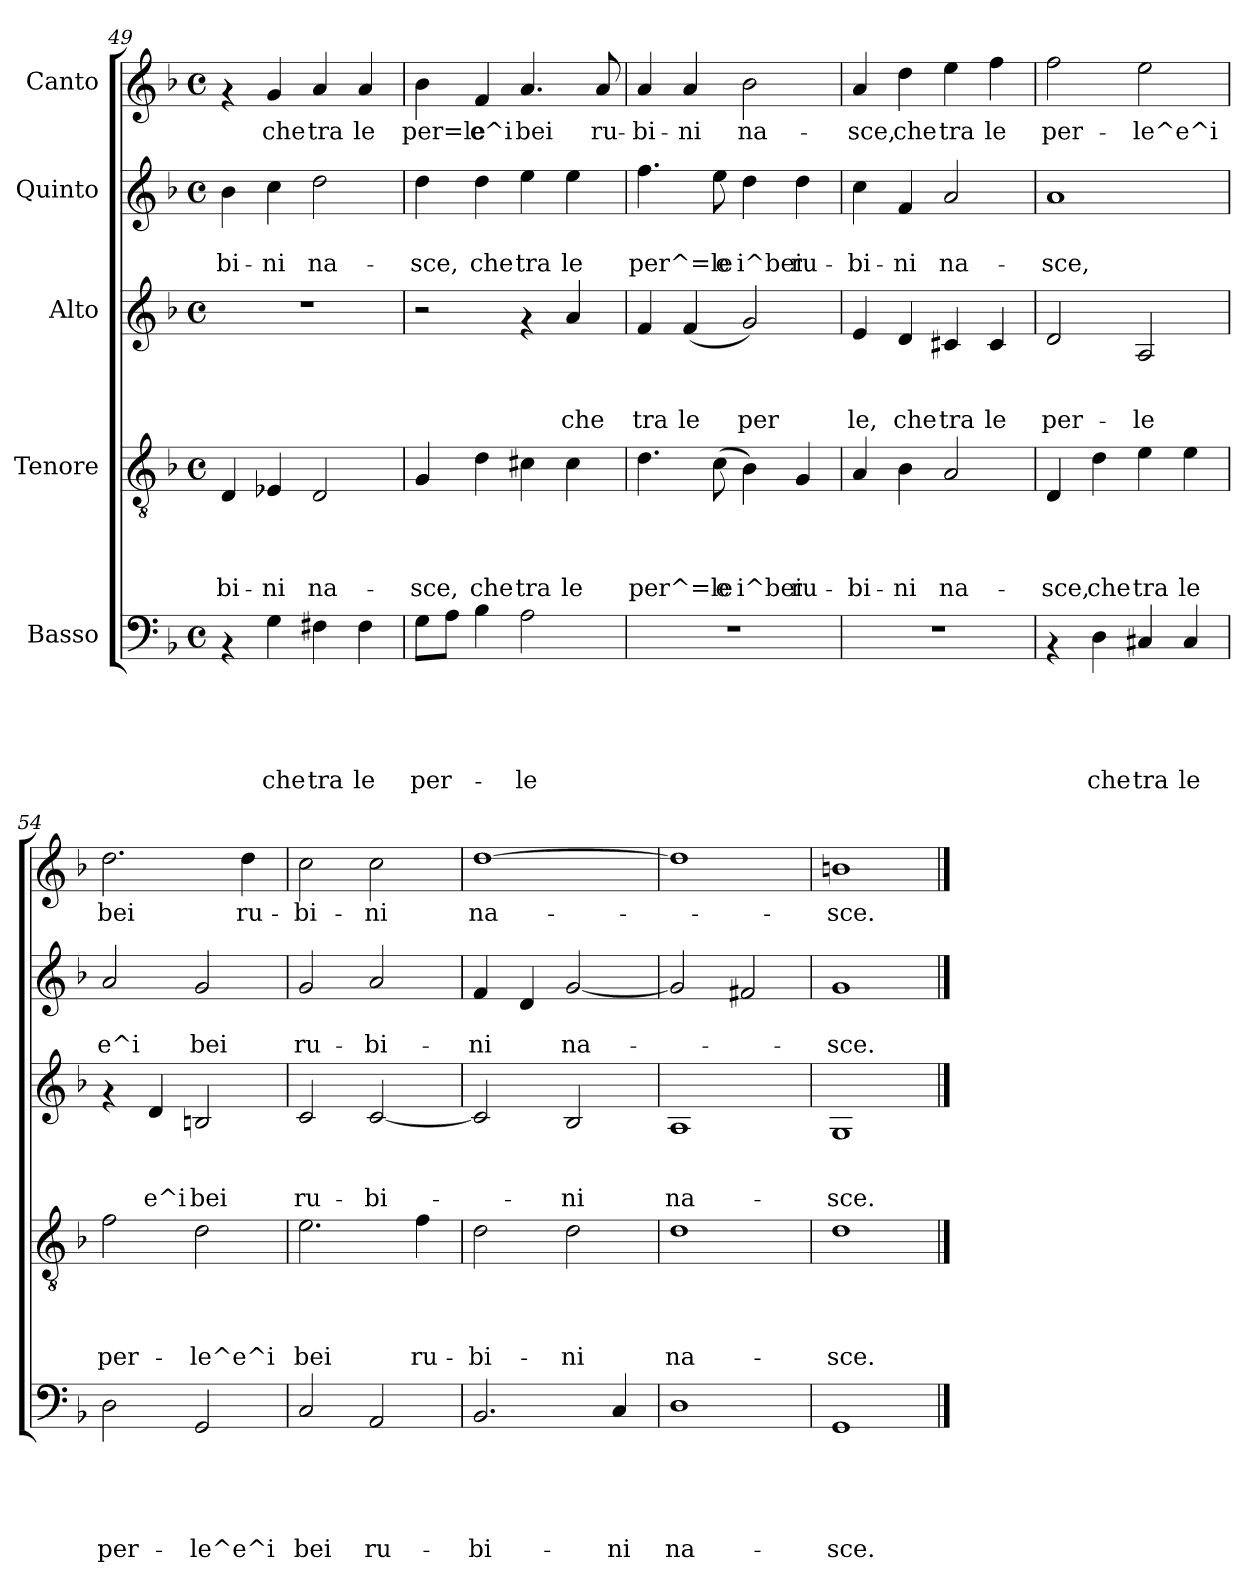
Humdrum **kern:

**kern	**text	**text	**text	**text	**text	**kern	**text	**text	**text	**text	**kern	**text	**text	**text	**kern	**text	**text	**kern	**text
*part5	*part5	*part5	*part5	*part5	*part5	*part4	*part4	*part4	*part4	*part4	*part3	*part3	*part3	*part3	*part2	*part2	*part2	*part1	*part1
*staff5	*staff5	*staff5	*staff5	*staff5	*staff5	*staff4	*staff4	*staff4	*staff4	*staff4	*staff3	*staff3	*staff3	*staff3	*staff2	*staff2	*staff2	*staff1	*staff1
*I"Basso	*	*	*	*	*	*I"Tenore	*	*	*	*	*I"Alto	*	*	*	*I"Quinto	*	*	*I"Canto	*
*clefF4	*	*	*	*	*	*clefGv2	*	*	*	*	*clefG2	*	*	*	*clefG2	*	*	*clefG2	*
*k[b-]	*	*	*	*	*	*k[b-]	*	*	*	*	*k[b-]	*	*	*	*k[b-]	*	*	*k[b-]	*
*F:	*	*	*	*	*	*F:	*	*	*	*	*F:	*	*	*	*F:	*	*	*F:	*
*M4/4	*	*	*	*	*	*M4/4	*	*	*	*	*M4/4	*	*	*	*M4/4	*	*	*M4/4	*
*met(c)	*	*	*	*	*	*met(c)	*	*	*	*	*met(c)	*	*	*	*met(c)	*	*	*met(c)	*
=49	=49	=49	=49	=49	=49	=49	=49	=49	=49	=49	=49	=49	=49	=49	=49	=49	=49	=49	=49
!	!	!	!	!	!	!	!	!	!	!LO:LY:b	!	!	!	!	!	!	!LO:LY:b	!	!
4rAA	.	.	.	.	.	4D/	.	.	.	-bi-	1r	.	.	.	4b-\	.	-bi-	4rf	.
!	!	!	!	!	!LO:LY:b	!	!	!	!	!LO:LY:b	!	!	!	!	!	!	!LO:LY:b	!	!LO:LY:b
4G\	.	.	.	.	che	4E-X/	.	.	.	-ni	.	.	.	.	4cc\	.	-ni	4g/	che
!	!	!	!	!	!LO:LY:b	!	!	!	!	!LO:LY:b	!	!	!	!	!	!	!LO:LY:b	!	!LO:LY:b
4F#X\	.	.	.	.	tra	2D/	.	.	.	na-	.	.	.	.	2dd\	.	na-	4a/	tra
!	!	!	!	!	!LO:LY:b	!	!	!	!	!	!	!	!	!	!	!	!	!	!LO:LY:b
4F#\	.	.	.	.	le	.	.	.	.	.	.	.	.	.	.	.	.	4a/	le
=50	=50	=50	=50	=50	=50	=50	=50	=50	=50	=50	=50	=50	=50	=50	=50	=50	=50	=50	=50
!	!	!	!	!	!LO:LY:b	!	!	!	!	!LO:LY:b	!	!	!	!	!	!	!LO:LY:b	!	!LO:LY:b
8G\L	.	.	.	.	per-	4G/	.	.	.	-sce,	2r	.	.	.	4dd\	.	-sce,	4b-\	per=le
8A\J	.	.	.	.	.	.	.	.	.	.	.	.	.	.	.	.	.	.	.
!	!	!	!	!	!	!	!	!	!	!LO:LY:b	!	!	!	!	!	!	!LO:LY:b	!	!LO:LY:b
4B-\	.	.	.	.	.	4d\	.	.	.	che	.	.	.	.	4dd\	.	che	4f/	e^i
!	!	!	!	!	!LO:LY:b	!	!	!	!	!LO:LY:b	!	!	!	!	!	!	!LO:LY:b	!	!LO:LY:b
2A\	.	.	.	.	-le	4c#X\	.	.	.	tra	4rf	.	.	.	4ee\	.	tra	4.a/	bei
!	!	!	!	!	!	!	!	!	!	!LO:LY:b	!	!	!	!LO:LY:b	!	!	!LO:LY:b	!	!
.	.	.	.	.	.	4c#\	.	.	.	le	4a/	.	.	che	4ee\	.	le	.	.
!	!	!	!	!	!	!	!	!	!	!	!	!	!	!	!	!	!	!	!LO:LY:b
.	.	.	.	.	.	.	.	.	.	.	.	.	.	.	.	.	.	8a/	ru-
=51	=51	=51	=51	=51	=51	=51	=51	=51	=51	=51	=51	=51	=51	=51	=51	=51	=51	=51	=51
!	!	!	!	!	!	!	!	!	!	!LO:LY:b	!	!	!	!LO:LY:b	!	!	!LO:LY:b	!	!LO:LY:b
1r	.	.	.	.	.	4.d\	.	.	.	per^=le	4f/	.	.	tra	4.ff\	.	per^=le	4a/	-bi-
!	!	!	!	!	!	!	!	!	!	!	!	!	!	!LO:LY:b	!	!	!	!	!LO:LY:b
.	.	.	.	.	.	.	.	.	.	.	(>4f/	.	.	le	.	.	.	4a/	-ni
!	!	!	!	!	!	!	!	!	!	!LO:LY:b	!	!	!	!	!	!	!LO:LY:b	!	!
.	.	.	.	.	.	(<8c\	.	.	.	e	.	.	.	.	8ee\	.	e	.	.
!	!	!	!	!	!	!	!	!	!	!LO:LY:b	!	!	!	!LO:LY:b	!	!	!LO:LY:b	!	!LO:LY:b
.	.	.	.	.	.	4B-\)	.	.	.	i^bei	2g/)	.	.	per	4dd\	.	i^bei	2b-\	na-
!	!	!	!	!	!	!	!	!	!	!LO:LY:b	!	!	!	!	!	!	!LO:LY:b	!	!
.	.	.	.	.	.	4G/	.	.	.	ru-	.	.	.	.	4dd\	.	ru-	.	.
!!LO:PB:g=z
=52	=52	=52	=52	=52	=52	=52	=52	=52	=52	=52	=52	=52	=52	=52	=52	=52	=52	=52	=52
!	!	!	!	!	!	!	!	!	!	!LO:LY:b	!	!	!	!LO:LY:b	!	!	!LO:LY:b	!	!LO:LY:b
1r	.	.	.	.	.	4A/	.	.	.	-bi-	4e/	.	.	le,	4cc\	.	-bi-	4a/	-sce,
!	!	!	!	!	!	!	!	!	!	!LO:LY:b	!	!	!	!LO:LY:b	!	!	!LO:LY:b	!	!LO:LY:b
.	.	.	.	.	.	4B-\	.	.	.	-ni	4d/	.	.	che	4f/	.	-ni	4dd\	che
!	!	!	!	!	!	!	!	!	!	!LO:LY:b	!	!	!	!LO:LY:b	!	!	!LO:LY:b	!	!LO:LY:b
.	.	.	.	.	.	2A/	.	.	.	na-	4c#X/	.	.	tra	2a/	.	na-	4ee\	tra
!	!	!	!	!	!	!	!	!	!	!	!	!	!	!LO:LY:b	!	!	!	!	!LO:LY:b
.	.	.	.	.	.	.	.	.	.	.	4c#/	.	.	le	.	.	.	4ff\	le
=53	=53	=53	=53	=53	=53	=53	=53	=53	=53	=53	=53	=53	=53	=53	=53	=53	=53	=53	=53
!	!	!	!	!	!	!	!	!	!	!LO:LY:b	!	!	!	!LO:LY:b	!	!	!LO:LY:b	!	!LO:LY:b
4rAA	.	.	.	.	.	4D/	.	.	.	-sce,	2d/	.	.	per-	1a	.	-sce,	2ff\	per-
!	!	!	!	!	!LO:LY:b	!	!	!	!	!LO:LY:b	!	!	!	!	!	!	!	!	!
4D\	.	.	.	.	che	4d\	.	.	.	che	.	.	.	.	.	.	.	.	.
!	!	!	!	!	!LO:LY:b	!	!	!	!	!LO:LY:b	!	!	!	!LO:LY:b	!	!	!	!	!LO:LY:b
4C#X/	.	.	.	.	tra	4e\	.	.	.	tra	2A/	.	.	-le	.	.	.	2ee\	-le^e^i
!	!	!	!	!	!LO:LY:b	!	!	!	!	!LO:LY:b	!	!	!	!	!	!	!	!	!
4C#/	.	.	.	.	le	4e\	.	.	.	le	.	.	.	.	.	.	.	.	.
=54	=54	=54	=54	=54	=54	=54	=54	=54	=54	=54	=54	=54	=54	=54	=54	=54	=54	=54	=54
!	!	!	!	!	!LO:LY:b	!	!	!	!	!LO:LY:b	!	!	!	!	!	!	!LO:LY:b	!	!LO:LY:b
2D\	.	.	.	.	per-	2f\	.	.	.	per-	4rf	.	.	.	2a/	.	e^i	2.dd\	bei
!	!	!	!	!	!	!	!	!	!	!	!	!	!	!LO:LY:b	!	!	!	!	!
.	.	.	.	.	.	.	.	.	.	.	4d/	.	.	e^i	.	.	.	.	.
!	!	!	!	!	!LO:LY:b	!	!	!	!	!LO:LY:b	!	!	!	!LO:LY:b	!	!	!LO:LY:b	!	!
2GG/	.	.	.	.	-le^e^i	2d\	.	.	.	-le^e^i	2Bn/	.	.	bei	2g/	.	bei	.	.
!	!	!	!	!	!	!	!	!	!	!	!	!	!	!	!	!	!	!	!LO:LY:b
.	.	.	.	.	.	.	.	.	.	.	.	.	.	.	.	.	.	4dd\	ru-
=55	=55	=55	=55	=55	=55	=55	=55	=55	=55	=55	=55	=55	=55	=55	=55	=55	=55	=55	=55
!	!	!	!	!	!LO:LY:b	!	!	!	!	!LO:LY:b	!	!	!	!LO:LY:b	!	!	!LO:LY:b	!	!LO:LY:b
2C/	.	.	.	.	bei	2.e\	.	.	.	bei	2c/	.	.	ru-	2g/	.	ru-	2cc\	-bi-
!	!	!	!	!	!LO:LY:b	!	!	!	!	!	!	!	!	!LO:LY:b	!	!	!LO:LY:b	!	!LO:LY:b
2AA/	.	.	.	.	ru-	.	.	.	.	.	[<2c/	.	.	-bi-	2a/	.	-bi-	2cc\	-ni
!	!	!	!	!	!	!	!	!	!	!LO:LY:b	!	!	!	!	!	!	!	!	!
.	.	.	.	.	.	4f\	.	.	.	ru-	.	.	.	.	.	.	.	.	.
=56	=56	=56	=56	=56	=56	=56	=56	=56	=56	=56	=56	=56	=56	=56	=56	=56	=56	=56	=56
!	!	!	!	!	!LO:LY:b	!	!	!	!	!LO:LY:b	!	!	!	!	!	!	!LO:LY:b	!	!LO:LY:b
2.BB-/	.	.	.	.	-bi-	2d\	.	.	.	-bi-	2c/]	.	.	.	4f/	.	-ni	[>1dd	na-
.	.	.	.	.	.	.	.	.	.	.	.	.	.	.	4d/	.	.	.	.
!	!	!	!	!	!	!	!	!	!	!LO:LY:b	!	!	!	!LO:LY:b	!	!	!LO:LY:b	!	!
.	.	.	.	.	.	2d\	.	.	.	-ni	2B-/	.	.	-ni	[<2g/	.	na-	.	.
!	!	!	!	!	!LO:LY:b	!	!	!	!	!	!	!	!	!	!	!	!	!	!
4C/	.	.	.	.	-ni	.	.	.	.	.	.	.	.	.	.	.	.	.	.
=57	=57	=57	=57	=57	=57	=57	=57	=57	=57	=57	=57	=57	=57	=57	=57	=57	=57	=57	=57
!	!	!	!	!	!LO:LY:b	!	!	!	!	!LO:LY:b	!	!	!	!LO:LY:b	!	!	!	!	!
1D	.	.	.	.	na-	1d	.	.	.	na-	1A	.	.	na-	2g/]	.	.	1dd]	.
.	.	.	.	.	.	.	.	.	.	.	.	.	.	.	2f#X/	.	.	.	.
=58	=58	=58	=58	=58	=58	=58	=58	=58	=58	=58	=58	=58	=58	=58	=58	=58	=58	=58	=58
!	!	!	!	!	!LO:LY:b	!	!	!	!	!LO:LY:b	!	!	!	!LO:LY:b	!	!	!LO:LY:b	!	!LO:LY:b
1GG	.	.	.	.	-sce.	1d	.	.	.	-sce.	1G	.	.	-sce.	1g	.	-sce.	1bn	-sce.
==	==	==	==	==	==	==	==	==	==	==	==	==	==	==	==	==	==	==	==
*-	*-	*-	*-	*-	*-	*-	*-	*-	*-	*-	*-	*-	*-	*-	*-	*-	*-	*-	*-
